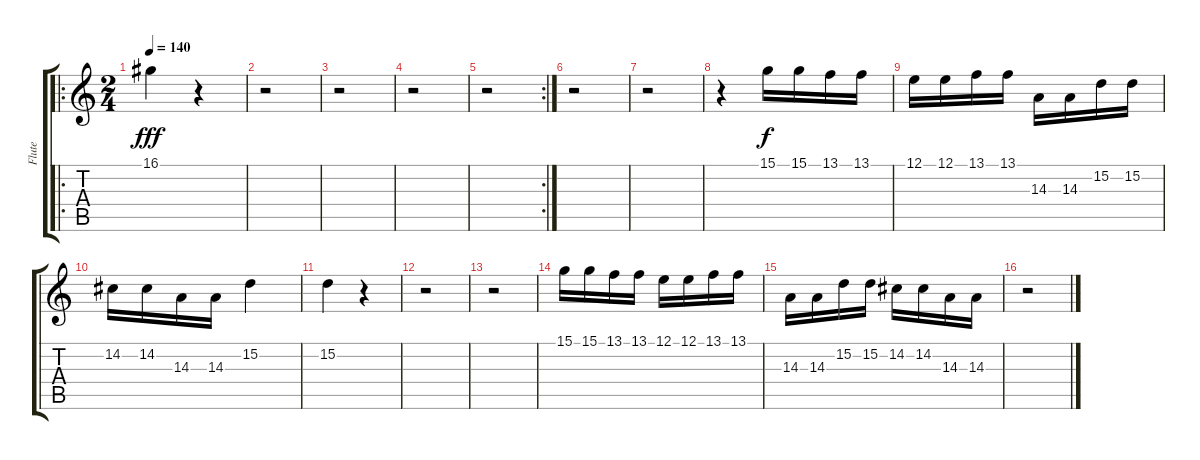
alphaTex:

\track ("Flute" "Flute") {instrument flute}
\staff {score tabs}
\tuning (E4 B3 G3 D3 A2 E2) {hide}
\ro
\ts (2 4)
\tempo 140
\clef g2
\ks c
16.1.4{dy fff} r.4 |
r.2 |
r.2 |
r.2 |
\rc 2
r.2 |
r.2 |
r.2 |
r.4 15.1.16{dy f} 15.1.16 13.1.16 13.1.16 |
12.1.16 12.1.16 13.1.16 13.1.16 14.3.16 14.3.16 15.2.16 15.2.16 |
14.2.16 14.2.16 14.3.16 14.3.16 15.2.4 |
15.2.4 r.4 |
r.2 |
r.2 |
15.1.16 15.1.16 13.1.16 13.1.16 12.1.16 12.1.16 13.1.16 13.1.16 |
14.3.16 14.3.16 15.2.16 15.2.16 14.2.16 14.2.16 14.3.16 14.3.16 |
r.2
